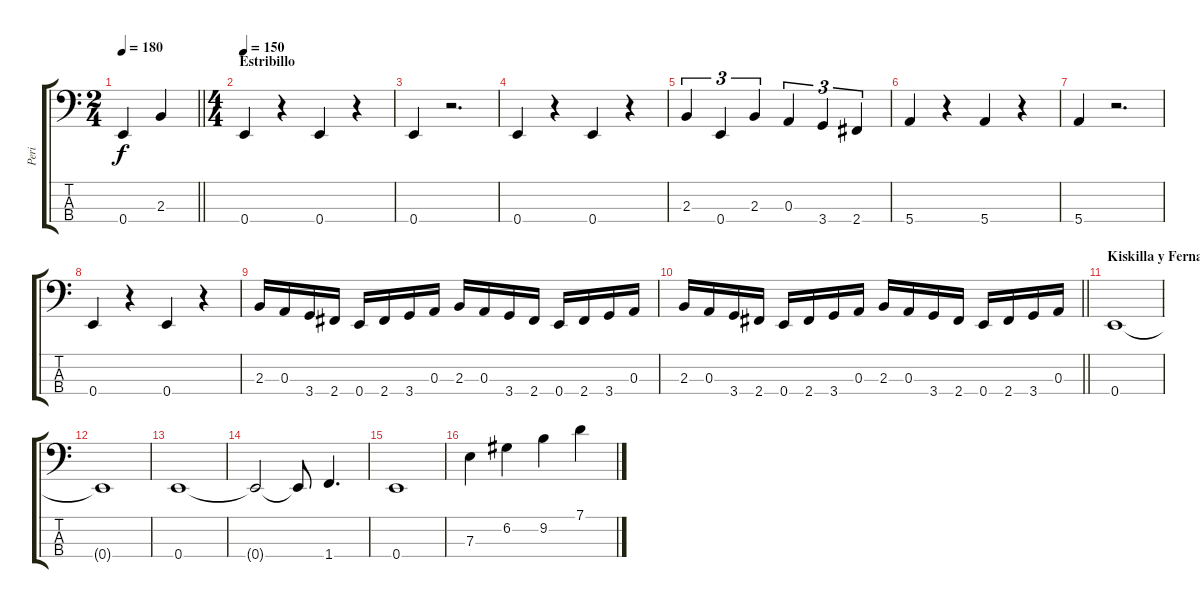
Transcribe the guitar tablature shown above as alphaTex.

\track ("Peri" "Peri") {instrument electricbassfinger}
\staff {score tabs}
\tuning (G2 D2 A1 E1) {hide}
\ts (2 4)
\tempo 180
\clef f4
\barLineRight lightlight
\ks c
0.4.4{dy f} 2.3.4 |
\ts (4 4)
\section ("" "Estribillo")
\tempo 150
0.4.4 r.4 0.4.4 r.4 |
0.4.4 r.2{d} |
0.4.4 r.4 0.4.4 r.4 |
2.3.4{tu (3 2)} 0.4.4{tu (3 2)} 2.3.4{tu (3 2)} 0.3.4{tu (3 2)} 3.4.4{tu (3 2)} 2.4.4{tu (3 2)} |
5.4.4 r.4 5.4.4 r.4 |
5.4.4 r.2{d} |
0.4.4 r.4 0.4.4 r.4 |
2.3.16 0.3.16 3.4.16 2.4.16 0.4.16 2.4.16 3.4.16 0.3.16 2.3.16 0.3.16 3.4.16 2.4.16 0.4.16 2.4.16 3.4.16 0.3.16 |
\barLineRight lightlight
2.3.16 0.3.16 3.4.16 2.4.16 0.4.16 2.4.16 3.4.16 0.3.16 2.3.16 0.3.16 3.4.16 2.4.16 0.4.16 2.4.16 3.4.16 0.3.16 |
\section ("" "Kiskilla y Fernando")
0.4.1 |
0.4{t}.1 |
0.4.1 |
0.4{t}.2 0.4{t}.8 1.4.4{d} |
0.4.1 |
7.3.4 6.2.4 9.2.4 7.1.4
